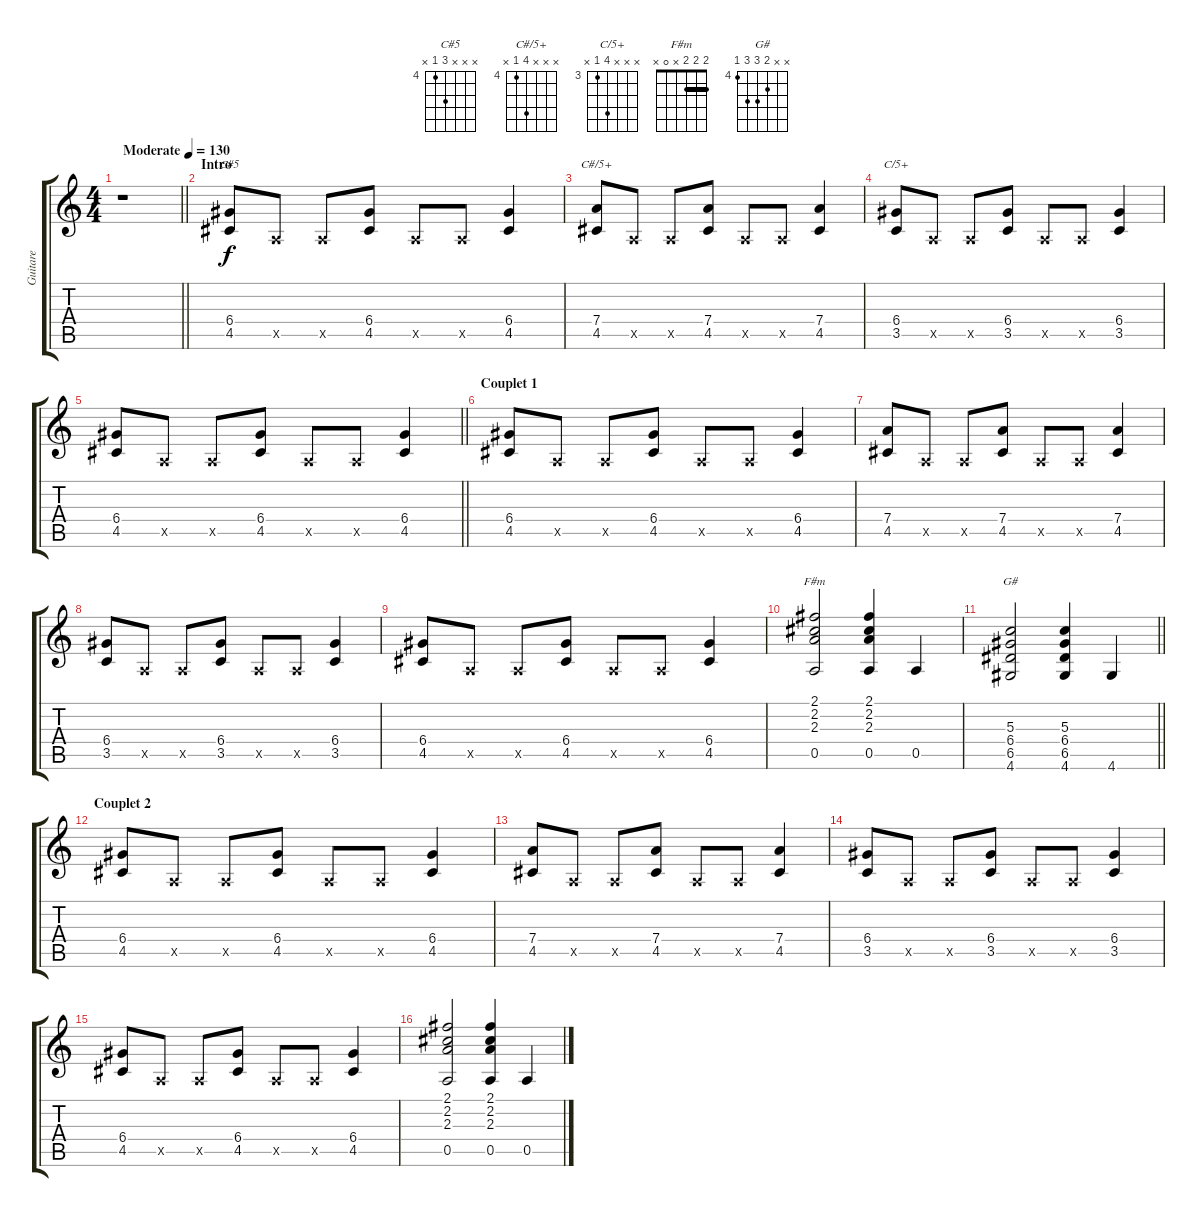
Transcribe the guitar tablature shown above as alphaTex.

\track ("Guitare" "Guitare") {instrument acousticguitarsteel}
\staff {score tabs}
\tuning (E4 B3 G3 D3 A2 E2) {hide}
\chord ("C#5" x x x 6 4 x) {firstfret 4}
\chord ("C#/5+" x x x 7 4 x) {firstfret 4}
\chord ("C/5+" x x x 6 3 x) {firstfret 3}
\chord ("F#m" 2 2 2 x 0 x) {barre 2}
\chord ("G#" x x 5 6 6 4) {firstfret 4}
\ts (4 4)
\tempo (130 "Moderate")
\clef g2
\barLineRight lightlight
\ks c
r.1{dy f instrument acousticguitarsteel} |
\section ("" "Intro")
(6.4 4.5).8{ch "C#5"} 0.5{x}.8 0.5{x}.8 (6.4 4.5).8 0.5{x}.8 0.5{x}.8 (6.4 4.5).4 |
(7.4 4.5).8{ch "C#/5+"} 0.5{x}.8 0.5{x}.8 (7.4 4.5).8 0.5{x}.8 0.5{x}.8 (7.4 4.5).4 |
(6.4 3.5).8{ch "C/5+"} 0.5{x}.8 0.5{x}.8 (6.4 3.5).8 0.5{x}.8 0.5{x}.8 (6.4 3.5).4 |
\barLineRight lightlight
(6.4 4.5).8 0.5{x}.8 0.5{x}.8 (6.4 4.5).8 0.5{x}.8 0.5{x}.8 (6.4 4.5).4 |
\section ("" "Couplet 1")
(6.4 4.5).8 0.5{x}.8 0.5{x}.8 (6.4 4.5).8 0.5{x}.8 0.5{x}.8 (6.4 4.5).4 |
(7.4 4.5).8 0.5{x}.8 0.5{x}.8 (7.4 4.5).8 0.5{x}.8 0.5{x}.8 (7.4 4.5).4 |
(6.4 3.5).8 0.5{x}.8 0.5{x}.8 (6.4 3.5).8 0.5{x}.8 0.5{x}.8 (6.4 3.5).4 |
(6.4 4.5).8 0.5{x}.8 0.5{x}.8 (6.4 4.5).8 0.5{x}.8 0.5{x}.8 (6.4 4.5).4 |
(2.1 2.2 2.3 0.5).2{ch "F#m"} (2.1 2.2 2.3 0.5).4 0.5.4 |
\barLineRight lightlight
(5.3 6.4 6.5 4.6).2{ch "G#"} (5.3 6.4 6.5 4.6).4 4.6.4 |
\section ("" "Couplet 2")
(6.4 4.5).8 0.5{x}.8 0.5{x}.8 (6.4 4.5).8 0.5{x}.8 0.5{x}.8 (6.4 4.5).4 |
(7.4 4.5).8 0.5{x}.8 0.5{x}.8 (7.4 4.5).8 0.5{x}.8 0.5{x}.8 (7.4 4.5).4 |
(6.4 3.5).8 0.5{x}.8 0.5{x}.8 (6.4 3.5).8 0.5{x}.8 0.5{x}.8 (6.4 3.5).4 |
(6.4 4.5).8 0.5{x}.8 0.5{x}.8 (6.4 4.5).8 0.5{x}.8 0.5{x}.8 (6.4 4.5).4 |
(2.1 2.2 2.3 0.5).2 (2.1 2.2 2.3 0.5).4 0.5.4
